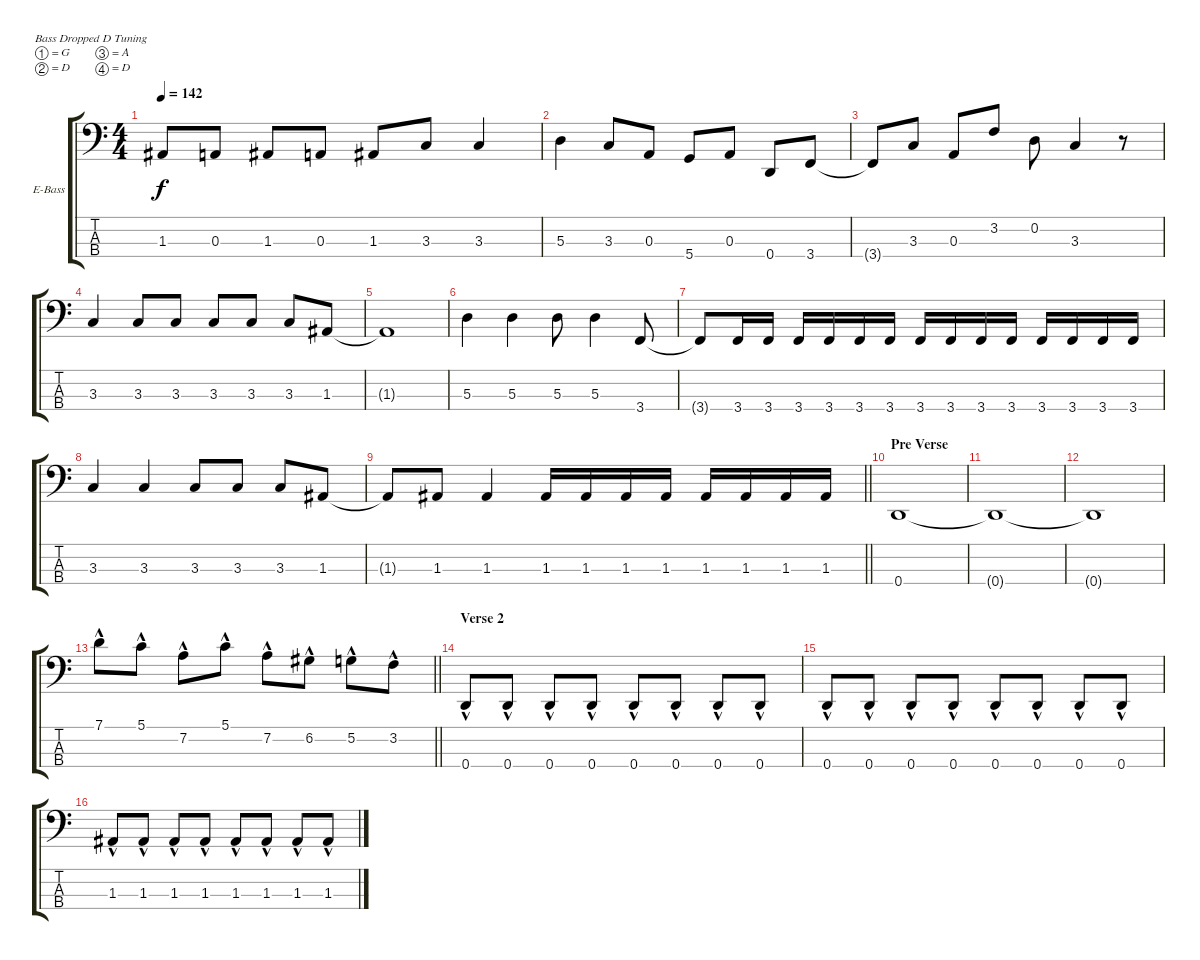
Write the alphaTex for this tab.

\bracketExtendMode groupsimilarinstruments
\firstSystemTrackNameOrientation horizontal
\otherSystemsTrackNameOrientation horizontal
\track ("Electric Bass" "E-Bass") {instrument electricbasspick}
\staff {score tabs}
\tuning (G2 D2 A1 D1)
\ts (4 4)
\tempo 142
\clef f4
\ks c
1.3{t}.8{dy f} 0.3.8 1.3.8 0.3.8 1.3.8 3.3.8 3.3.4 |
5.3.4 3.3.8 0.3.8 5.4.8 0.3.8 0.4.8 3.4.8 |
3.4{t}.8 3.3.8 0.3.8 3.2.8 0.2.8 3.3.4 r.8 |
3.3.4 3.3.8 3.3.8 3.3.8 3.3.8 3.3.8 1.3.8 |
1.3{t}.1 |
5.3.4 5.3.4 5.3.8 5.3.4 3.4.8 |
3.4{t}.8 3.4.16 3.4.16 3.4.16 3.4.16 3.4.16 3.4.16 3.4.16 3.4.16 3.4.16 3.4.16 3.4.16 3.4.16 3.4.16 3.4.16 |
3.3.4 3.3.4 3.3.8 3.3.8 3.3.8 1.3.8 |
\barLineRight lightlight
1.3{t}.8 1.3.8 1.3.4 1.3.16 1.3.16 1.3.16 1.3.16 1.3.16 1.3.16 1.3.16 1.3.16 |
\section ("" "Pre Verse")
0.4.1 |
0.4{t}.1 |
0.4{t}.1 |
\barLineRight lightlight
7.1{hac}.8 5.1{hac}.8 7.2{hac}.8 5.1{hac}.8 7.2{hac}.8 6.2{hac}.8 5.2{hac}.8 3.2{hac}.8 |
\section ("" "Verse 2")
0.4{hac}.8 0.4{hac}.8 0.4{hac}.8 0.4{hac}.8 0.4{hac}.8 0.4{hac}.8 0.4{hac}.8 0.4{hac}.8 |
0.4{hac}.8 0.4{hac}.8 0.4{hac}.8 0.4{hac}.8 0.4{hac}.8 0.4{hac}.8 0.4{hac}.8 0.4{hac}.8 |
1.3{hac}.8 1.3{hac}.8 1.3{hac}.8 1.3{hac}.8 1.3{hac}.8 1.3{hac}.8 1.3{hac}.8 1.3{hac}.8
